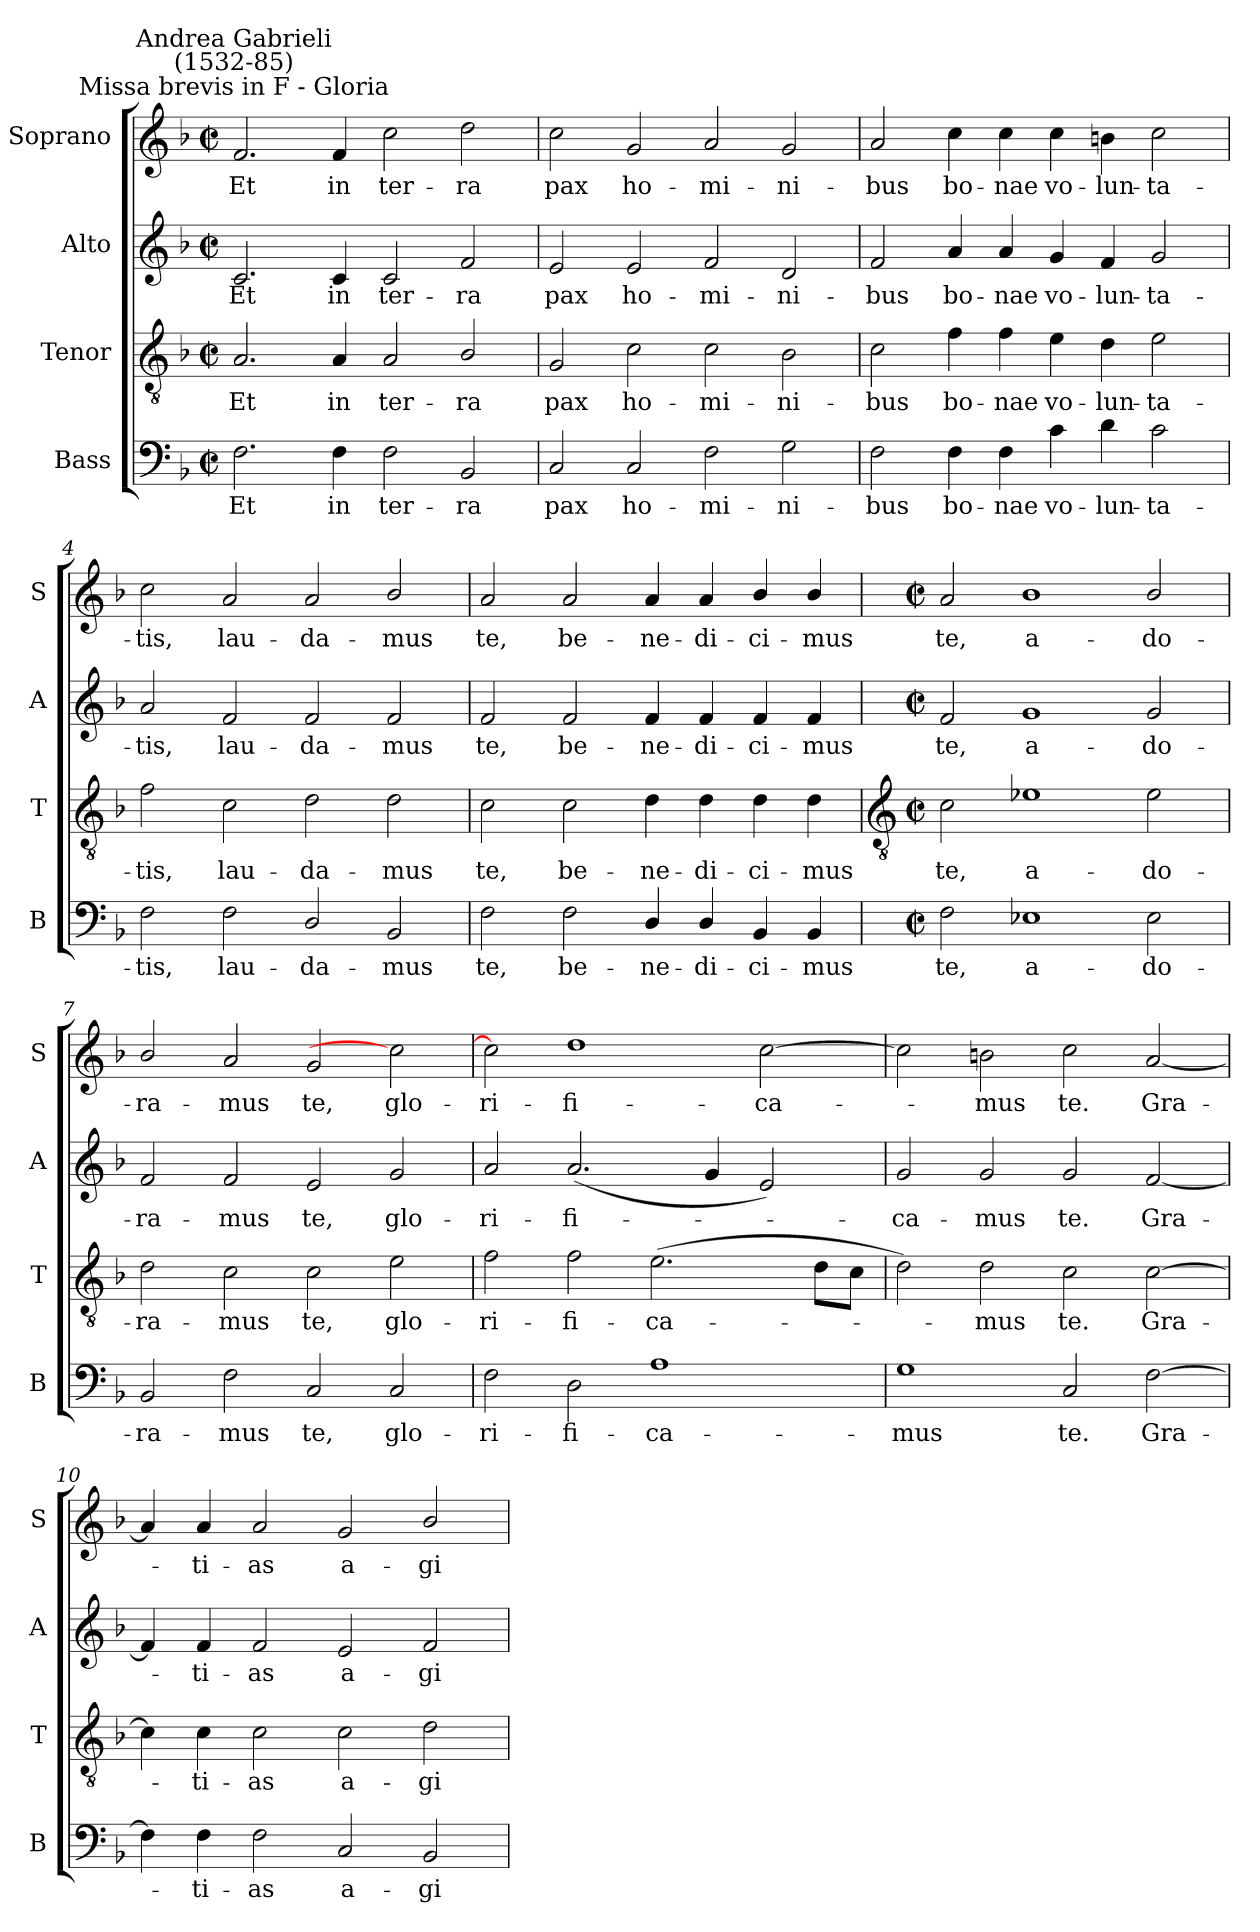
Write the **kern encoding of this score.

**kern	**text	**kern	**text	**kern	**text	**kern	**text
*part4	*part4	*part3	*part3	*part2	*part2	*part1	*part1
*staff4	*staff4	*staff3	*staff3	*staff2	*staff2	*staff1	*staff1
*I"Bass	*	*I"Tenor	*	*I"Alto	*	*I"Soprano	*
*I'B	*	*I'T	*	*I'A	*	*I'S	*
*clefF4	*	*clefGv2	*	*clefG2	*	*clefG2	*
*k[b-]	*	*k[b-]	*	*k[b-]	*	*k[b-]	*
*F:	*	*F:	*	*F:	*	*F:	*
*M4/2	*	*M4/2	*	*M4/2	*	*M4/2	*
*met(c|)	*	*met(c|)	*	*met(c|)	*	*met(c|)	*
=1	=1	=1	=1	=1	=1	=1	=1
!	!	!	!	!	!	!LO:TX:a:cj:t=Missa brevis in F - Gloria	!
!	!	!	!	!	!	!LO:TX:a:cj:t=Andrea Gabrieli\n(1532-85)	!
!	!LO:LY:b	!	!LO:LY:b	!	!LO:LY:b	!	!LO:LY:b
2.F	Et	2.A	Et	2.c	Et	2.f	Et
!	!LO:LY:b	!	!LO:LY:b	!	!LO:LY:b	!	!LO:LY:b
4F	in	4A	in	4c	in	4f	in
!	!LO:LY:b	!	!LO:LY:b	!	!LO:LY:b	!	!LO:LY:b
2F	ter-	2A	ter-	2c	ter-	2cc	ter-
!	!LO:LY:b	!	!LO:LY:b	!	!LO:LY:b	!	!LO:LY:b
2BB-	-ra	2B-/	-ra	2f	-ra	2dd	-ra
=2	=2	=2	=2	=2	=2	=2	=2
!	!LO:LY:b	!	!LO:LY:b	!	!LO:LY:b	!	!LO:LY:b
2C	pax	2G	pax	2e	pax	2cc	pax
!	!LO:LY:b	!	!LO:LY:b	!	!LO:LY:b	!	!LO:LY:b
2C	ho-	2c	ho-	2e	ho-	2g	ho-
!	!LO:LY:b	!	!LO:LY:b	!	!LO:LY:b	!	!LO:LY:b
2F	-mi-	2c	-mi-	2f	-mi-	2a	-mi-
!	!LO:LY:b	!	!LO:LY:b	!	!LO:LY:b	!	!LO:LY:b
2G	-ni-	2B-	-ni-	2d	-ni-	2g	-ni-
=3	=3	=3	=3	=3	=3	=3	=3
!	!LO:LY:b	!	!LO:LY:b	!	!LO:LY:b	!	!LO:LY:b
2F	-bus	2c	-bus	2f	-bus	2a	-bus
!	!LO:LY:b	!	!LO:LY:b	!	!LO:LY:b	!	!LO:LY:b
4F	bo-	4f	bo-	4a	bo-	4cc	bo-
!	!LO:LY:b	!	!LO:LY:b	!	!LO:LY:b	!	!LO:LY:b
4F	-nae	4f	-nae	4a	-nae	4cc	-nae
!	!LO:LY:b	!	!LO:LY:b	!	!LO:LY:b	!	!LO:LY:b
4c	vo-	4e	vo-	4g	vo-	4cc	vo-
!	!LO:LY:b	!	!LO:LY:b	!	!LO:LY:b	!	!LO:LY:b
4d	-lun-	4d	-lun-	4f	-lun-	4bn	-lun-
!	!LO:LY:b	!	!LO:LY:b	!	!LO:LY:b	!	!LO:LY:b
2c	-ta-	2e	-ta-	2g	-ta-	2cc	-ta-
=4	=4	=4	=4	=4	=4	=4	=4
!	!LO:LY:b	!	!LO:LY:b	!	!LO:LY:b	!	!LO:LY:b
2F	-tis,	2f	-tis,	2a	-tis,	2cc	-tis,
!	!LO:LY:b	!	!LO:LY:b	!	!LO:LY:b	!	!LO:LY:b
2F	lau-	2c	lau-	2f	lau-	2a	lau-
!	!LO:LY:b	!	!LO:LY:b	!	!LO:LY:b	!	!LO:LY:b
2D/	-da-	2d	-da-	2f	-da-	2a	-da-
!	!LO:LY:b	!	!LO:LY:b	!	!LO:LY:b	!	!LO:LY:b
2BB-	-mus	2d	-mus	2f	-mus	2b-/	-mus
=5	=5	=5	=5	=5	=5	=5	=5
!	!LO:LY:b	!	!LO:LY:b	!	!LO:LY:b	!	!LO:LY:b
2F	te,	2c	te,	2f	te,	2a	te,
!	!LO:LY:b	!	!LO:LY:b	!	!LO:LY:b	!	!LO:LY:b
2F	be-	2c	be-	2f	be-	2a	be-
!	!LO:LY:b	!	!LO:LY:b	!	!LO:LY:b	!	!LO:LY:b
4D/	-ne-	4d	-ne-	4f	-ne-	4a	-ne-
!	!LO:LY:b	!	!LO:LY:b	!	!LO:LY:b	!	!LO:LY:b
4D/	-di-	4d	-di-	4f	-di-	4a	-di-
!	!LO:LY:b	!	!LO:LY:b	!	!LO:LY:b	!	!LO:LY:b
4BB-	-ci-	4d	-ci-	4f	-ci-	4b-/	-ci-
!	!LO:LY:b	!	!LO:LY:b	!	!LO:LY:b	!	!LO:LY:b
4BB-	-mus	4d	-mus	4f	-mus	4b-/	-mus
!!LO:LB:g=z
=6	=6	=6	=6	=6	=6	=6	=6
*	*	*clefGv2	*	*	*	*	*
*M4/2	*	*M4/2	*	*M4/2	*	*M4/2	*
*met(c|)	*	*met(c|)	*	*met(c|)	*	*met(c|)	*
!	!LO:LY:b	!	!LO:LY:b	!	!LO:LY:b	!	!LO:LY:b
2F	te,	2c	te,	2f	te,	2a	te,
!	!LO:LY:b	!	!LO:LY:b	!	!LO:LY:b	!	!LO:LY:b
1E-X	a-	1e-X	a-	1g	a-	1b-	a-
!	!LO:LY:b	!	!LO:LY:b	!	!LO:LY:b	!	!LO:LY:b
2E-	-do-	2e-	-do-	2g	-do-	2b-/	-do-
=7	=7	=7	=7	=7	=7	=7	=7
!	!LO:LY:b	!	!LO:LY:b	!	!LO:LY:b	!	!LO:LY:b
2BB-	-ra-	2d	-ra-	2f	-ra-	2b-/	-ra-
!	!LO:LY:b	!	!LO:LY:b	!	!LO:LY:b	!	!LO:LY:b
2F	-mus	2c	-mus	2f	-mus	2a	-mus
!	!LO:LY:b	!	!LO:LY:b	!	!LO:LY:b	!	!LO:LY:b
2C	te,	2c	te,	2e	te,	2g	te,
!	!LO:LY:b	!	!LO:LY:b	!	!LO:LY:b	!	!LO:LY:b
2C	glo-	2e	glo-	2g	glo-	2cc]	glo-
=8	=8	=8	=8	=8	=8	=8	=8
!	!LO:LY:b	!	!LO:LY:b	!	!LO:LY:b	!	!LO:LY:b
2F	-ri-	2f	-ri-	2a	-ri-	2cc]	-ri-
!	!LO:LY:b	!	!LO:LY:b	!	!LO:LY:b	!	!LO:LY:b
2D	-fi-	2f	-fi-	(<2.a	-fi-	1dd	-fi-
!	!LO:LY:b	!	!LO:LY:b	!	!	!	!
1A	-ca-	(>2.e	-ca-	.	.	.	.
.	.	.	.	4g	.	.	.
!	!	!	!	!	!	!	!LO:LY:b
.	.	.	.	2e)	.	[2cc	-ca-
.	.	8dL	.	.	.	.	.
.	.	8cJ	.	.	.	.	.
=9	=9	=9	=9	=9	=9	=9	=9
!	!LO:LY:b	!	!	!	!LO:LY:b	!	!
1G	-mus	2d)	.	2g	ca-	2cc]	.
!	!	!	!LO:LY:b	!	!LO:LY:b	!	!LO:LY:b
.	.	2d	mus	2g	-mus	2bn	mus
!	!LO:LY:b	!	!LO:LY:b	!	!LO:LY:b	!	!LO:LY:b
2C	te.	2c	te.	2g	te.	2cc	te.
!	!LO:LY:b	!	!LO:LY:b	!	!LO:LY:b	!	!LO:LY:b
[2F	Gra-	[2c	Gra-	[2f	Gra-	[2a	Gra-
=10	=10	=10	=10	=10	=10	=10	=10
4F]	.	4c]	.	4f]	.	4a]	.
!	!LO:LY:b	!	!LO:LY:b	!	!LO:LY:b	!	!LO:LY:b
4F	ti-	4c	ti-	4f	ti-	4a	ti-
!	!LO:LY:b	!	!LO:LY:b	!	!LO:LY:b	!	!LO:LY:b
2F	-as	2c	-as	2f	-as	2a	-as
!	!LO:LY:b	!	!LO:LY:b	!	!LO:LY:b	!	!LO:LY:b
2C	a-	2c	a-	2e	a-	2g	a-
!	!LO:LY:b	!	!LO:LY:b	!	!LO:LY:b	!	!LO:LY:b
2BB-	-gi-	2d	-gi-	2f	-gi-	2b-/	-gi-
=	=	=	=	=	=	=	=
*-	*-	*-	*-	*-	*-	*-	*-
